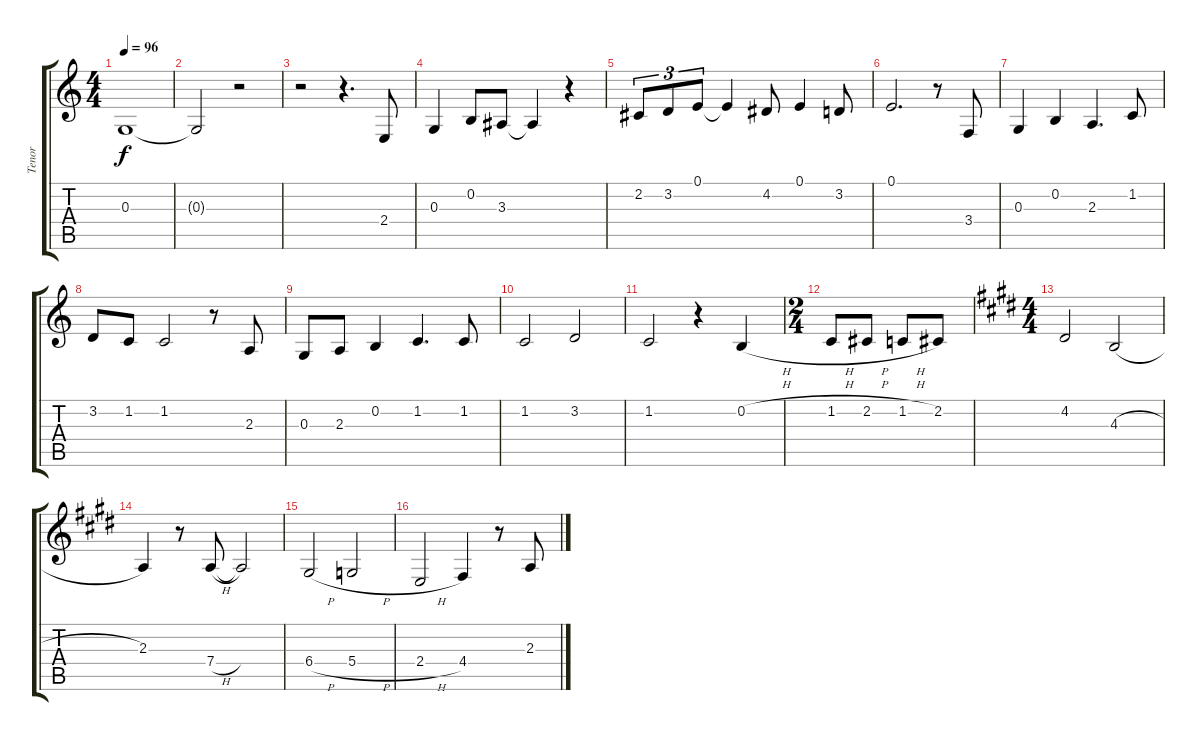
\track ("Tenor" "Tenor") {instrument lead6voice}
\staff {score tabs}
\tuning (E4 B3 G3 D3 A2 E2) {hide}
\ts (4 4)
\tempo 96
\clef g2
\ks c
0.3.1{dy f} |
0.3{t}.2 r.2 |
r.2 r.4{d} 2.4.8 |
0.3.4 0.2.8 3.3.8 3.3{t}.4 r.4 |
2.2.8{tu (3 2)} 3.2.8{tu (3 2)} 0.1.8{tu (3 2)} 0.1{t}.4 4.2.8 0.1.4 3.2.8 |
0.1.2{d} r.8 3.4.8 |
0.3.4 0.2.4 2.3.4{d} 1.2.8 |
3.2.8 1.2.8 1.2.2 r.8 2.3.8 |
0.3.8 2.3.8 0.2.4 1.2.4{d} 1.2.8 |
1.2.2 3.2.2 |
1.2.2 r.4 0.2{h}.4 |
\ts (2 4)
1.2{h}.8 2.2{h}.8 1.2{h}.8 2.2.8 |
\ts (4 4)
\ks e
4.2.2 4.3{h}.2 |
2.3.4 r.8 7.4{h}.8 7.4{t}.2 |
6.4{h}.2 5.4{h}.2 |
2.4{h}.2 4.4.4 r.8 2.3.8
